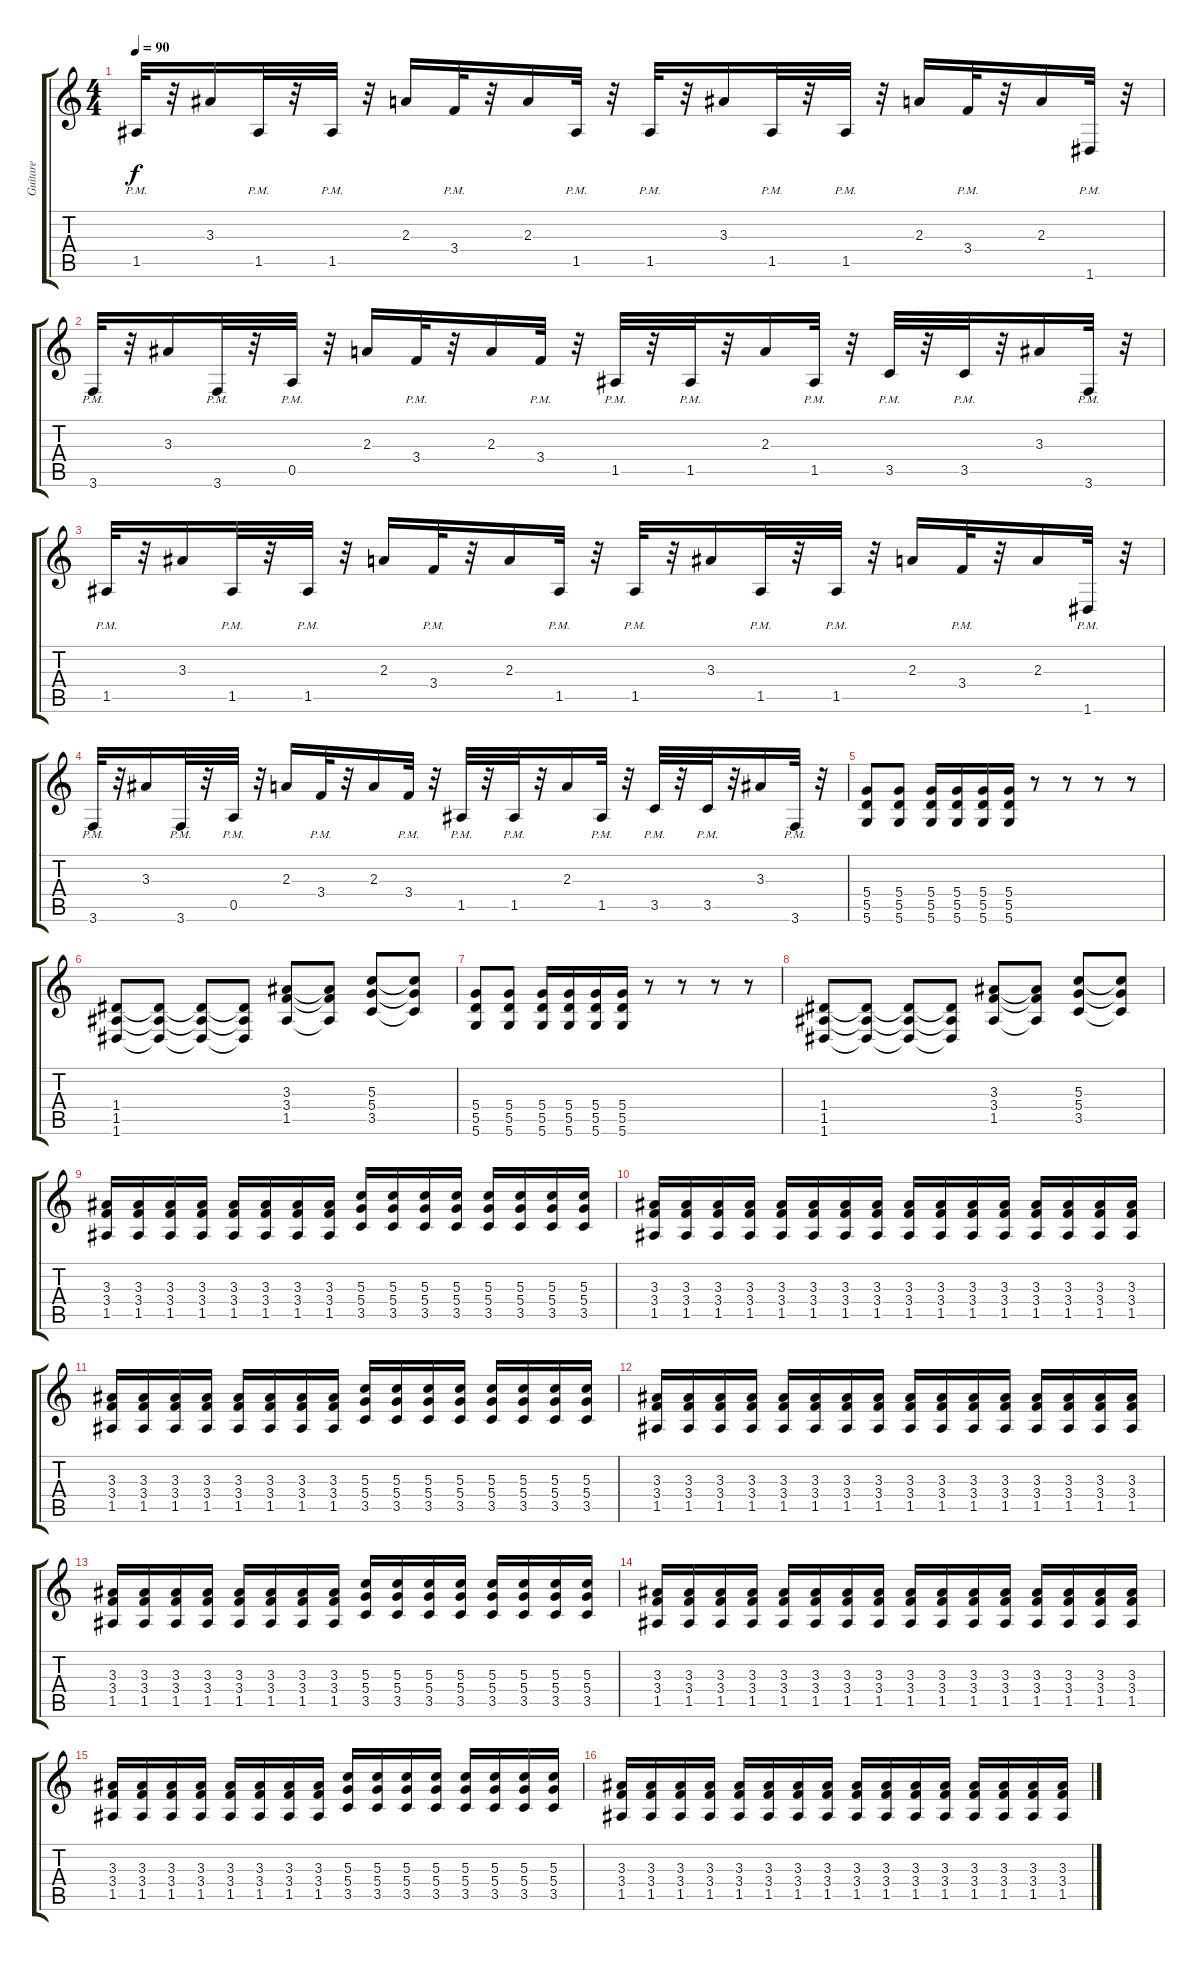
\track ("Guitare" "Guitare") {instrument distortionguitar}
\staff {score tabs}
\tuning (E4 B3 G3 D3 A2 D2) {hide}
\ts (4 4)
\tempo 90
\clef g2
\ks c
1.5{pm}.32{dy f} r.32 3.3.16 1.5{pm}.32 r.32 1.5{pm}.32 r.32 2.3.16 3.4{pm}.32 r.32 2.3.16 1.5{pm}.32 r.32 1.5{pm}.32 r.32 3.3.16 1.5{pm}.32 r.32 1.5{pm}.32 r.32 2.3.16 3.4{pm}.32 r.32 2.3.16 1.6{pm}.32 r.32 |
3.6{pm}.32 r.32 3.3.16 3.6{pm}.32 r.32 0.5{pm}.32 r.32 2.3.16 3.4{pm}.32 r.32 2.3.16 3.4{pm}.32 r.32 1.5{pm}.32 r.32 1.5{pm}.32 r.32 2.3.16 1.5{pm}.32 r.32 3.5{pm}.32 r.32 3.5{pm}.32 r.32 3.3.16 3.6{pm}.32 r.32 |
1.5{pm}.32 r.32 3.3.16 1.5{pm}.32 r.32 1.5{pm}.32 r.32 2.3.16 3.4{pm}.32 r.32 2.3.16 1.5{pm}.32 r.32 1.5{pm}.32 r.32 3.3.16 1.5{pm}.32 r.32 1.5{pm}.32 r.32 2.3.16 3.4{pm}.32 r.32 2.3.16 1.6{pm}.32 r.32 |
3.6{pm}.32 r.32 3.3.16 3.6{pm}.32 r.32 0.5{pm}.32 r.32 2.3.16 3.4{pm}.32 r.32 2.3.16 3.4{pm}.32 r.32 1.5{pm}.32 r.32 1.5{pm}.32 r.32 2.3.16 1.5{pm}.32 r.32 3.5{pm}.32 r.32 3.5{pm}.32 r.32 3.3.16 3.6{pm}.32 r.32 |
(5.4 5.5 5.6).8{volume 9} (5.4 5.5 5.6).8 (5.4 5.5 5.6).16 (5.4 5.5 5.6).16 (5.4 5.5 5.6).16 (5.4 5.5 5.6).16 r.8 r.8 r.8 r.8 |
(1.4 1.5 1.6).8 (1.4{t} 1.5{t} 1.6{t}).8 (1.4{t} 1.5{t} 1.6{t}).8 (1.4{t} 1.5{t} 1.6{t}).8 (3.3 3.4 1.5).8 (3.3{t} 3.4{t} 1.5{t}).8 (5.3 5.4 3.5).8 (5.3{t} 5.4{t} 3.5{t}).8 |
(5.4 5.5 5.6).8 (5.4 5.5 5.6).8 (5.4 5.5 5.6).16 (5.4 5.5 5.6).16 (5.4 5.5 5.6).16 (5.4 5.5 5.6).16 r.8 r.8 r.8 r.8 |
(1.4 1.5 1.6).8 (1.4{t} 1.5{t} 1.6{t}).8 (1.4{t} 1.5{t} 1.6{t}).8 (1.4{t} 1.5{t} 1.6{t}).8 (3.3 3.4 1.5).8 (3.3{t} 3.4{t} 1.5{t}).8 (5.3 5.4 3.5).8 (5.3{t} 5.4{t} 3.5{t}).8 |
\section ("" "")
(3.3 3.4 1.5).16{balance 6} (3.3 3.4 1.5).16 (3.3 3.4 1.5).16 (3.3 3.4 1.5).16 (3.3 3.4 1.5).16 (3.3 3.4 1.5).16 (3.3 3.4 1.5).16 (3.3 3.4 1.5).16 (5.3 5.4 3.5).16 (5.3 5.4 3.5).16 (5.3 5.4 3.5).16 (5.3 5.4 3.5).16 (5.3 5.4 3.5).16 (5.3 5.4 3.5).16 (5.3 5.4 3.5).16 (5.3 5.4 3.5).16 |
(3.3 3.4 1.5).16 (3.3 3.4 1.5).16 (3.3 3.4 1.5).16 (3.3 3.4 1.5).16 (3.3 3.4 1.5).16 (3.3 3.4 1.5).16 (3.3 3.4 1.5).16 (3.3 3.4 1.5).16 (3.3 3.4 1.5).16 (3.3 3.4 1.5).16 (3.3 3.4 1.5).16 (3.3 3.4 1.5).16 (3.3 3.4 1.5).16 (3.3 3.4 1.5).16 (3.3 3.4 1.5).16 (3.3 3.4 1.5).16 |
(3.3 3.4 1.5).16 (3.3 3.4 1.5).16 (3.3 3.4 1.5).16 (3.3 3.4 1.5).16 (3.3 3.4 1.5).16 (3.3 3.4 1.5).16 (3.3 3.4 1.5).16 (3.3 3.4 1.5).16 (5.3 5.4 3.5).16 (5.3 5.4 3.5).16 (5.3 5.4 3.5).16 (5.3 5.4 3.5).16 (5.3 5.4 3.5).16 (5.3 5.4 3.5).16 (5.3 5.4 3.5).16 (5.3 5.4 3.5).16 |
(3.3 3.4 1.5).16 (3.3 3.4 1.5).16 (3.3 3.4 1.5).16 (3.3 3.4 1.5).16 (3.3 3.4 1.5).16 (3.3 3.4 1.5).16 (3.3 3.4 1.5).16 (3.3 3.4 1.5).16 (3.3 3.4 1.5).16 (3.3 3.4 1.5).16 (3.3 3.4 1.5).16 (3.3 3.4 1.5).16 (3.3 3.4 1.5).16 (3.3 3.4 1.5).16 (3.3 3.4 1.5).16 (3.3 3.4 1.5).16 |
\section ("" "")
(3.3 3.4 1.5).16{balance 6} (3.3 3.4 1.5).16 (3.3 3.4 1.5).16 (3.3 3.4 1.5).16 (3.3 3.4 1.5).16 (3.3 3.4 1.5).16 (3.3 3.4 1.5).16 (3.3 3.4 1.5).16 (5.3 5.4 3.5).16 (5.3 5.4 3.5).16 (5.3 5.4 3.5).16 (5.3 5.4 3.5).16 (5.3 5.4 3.5).16 (5.3 5.4 3.5).16 (5.3 5.4 3.5).16 (5.3 5.4 3.5).16 |
(3.3 3.4 1.5).16 (3.3 3.4 1.5).16 (3.3 3.4 1.5).16 (3.3 3.4 1.5).16 (3.3 3.4 1.5).16 (3.3 3.4 1.5).16 (3.3 3.4 1.5).16 (3.3 3.4 1.5).16 (3.3 3.4 1.5).16 (3.3 3.4 1.5).16 (3.3 3.4 1.5).16 (3.3 3.4 1.5).16 (3.3 3.4 1.5).16 (3.3 3.4 1.5).16 (3.3 3.4 1.5).16 (3.3 3.4 1.5).16 |
(3.3 3.4 1.5).16 (3.3 3.4 1.5).16 (3.3 3.4 1.5).16 (3.3 3.4 1.5).16 (3.3 3.4 1.5).16 (3.3 3.4 1.5).16 (3.3 3.4 1.5).16 (3.3 3.4 1.5).16 (5.3 5.4 3.5).16 (5.3 5.4 3.5).16 (5.3 5.4 3.5).16 (5.3 5.4 3.5).16 (5.3 5.4 3.5).16 (5.3 5.4 3.5).16 (5.3 5.4 3.5).16 (5.3 5.4 3.5).16 |
(3.3 3.4 1.5).16 (3.3 3.4 1.5).16 (3.3 3.4 1.5).16 (3.3 3.4 1.5).16 (3.3 3.4 1.5).16 (3.3 3.4 1.5).16 (3.3 3.4 1.5).16 (3.3 3.4 1.5).16 (3.3 3.4 1.5).16 (3.3 3.4 1.5).16 (3.3 3.4 1.5).16 (3.3 3.4 1.5).16 (3.3 3.4 1.5).16 (3.3 3.4 1.5).16 (3.3 3.4 1.5).16 (3.3 3.4 1.5).16
